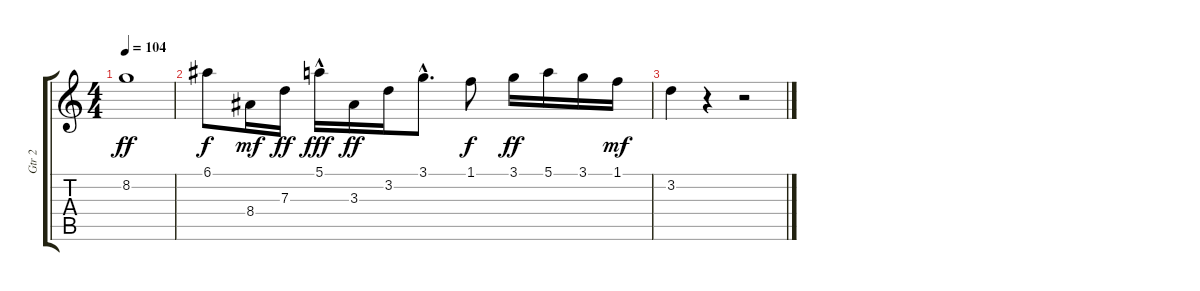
\track ("Gtr 2" "Gtr 2") {instrument acousticguitarsteel}
\staff {score tabs}
\tuning (E4 B3 G3 D3 A2 E2) {hide}
\ts (4 4)
\tempo 104
\clef g2
\ks c
8.2.1{dy ff} |
6.1.8{dy f} 8.4.16{dy mf} 7.3.16{dy ff} 5.1{hac}.16{dy fff} 3.3.16{dy ff} 3.2.16 3.1{hac}.8{d} 1.1.8{dy f} 3.1.16{dy ff} 5.1.16 3.1.16 1.1.16{dy mf} |
3.2.4 r.4 r.2
